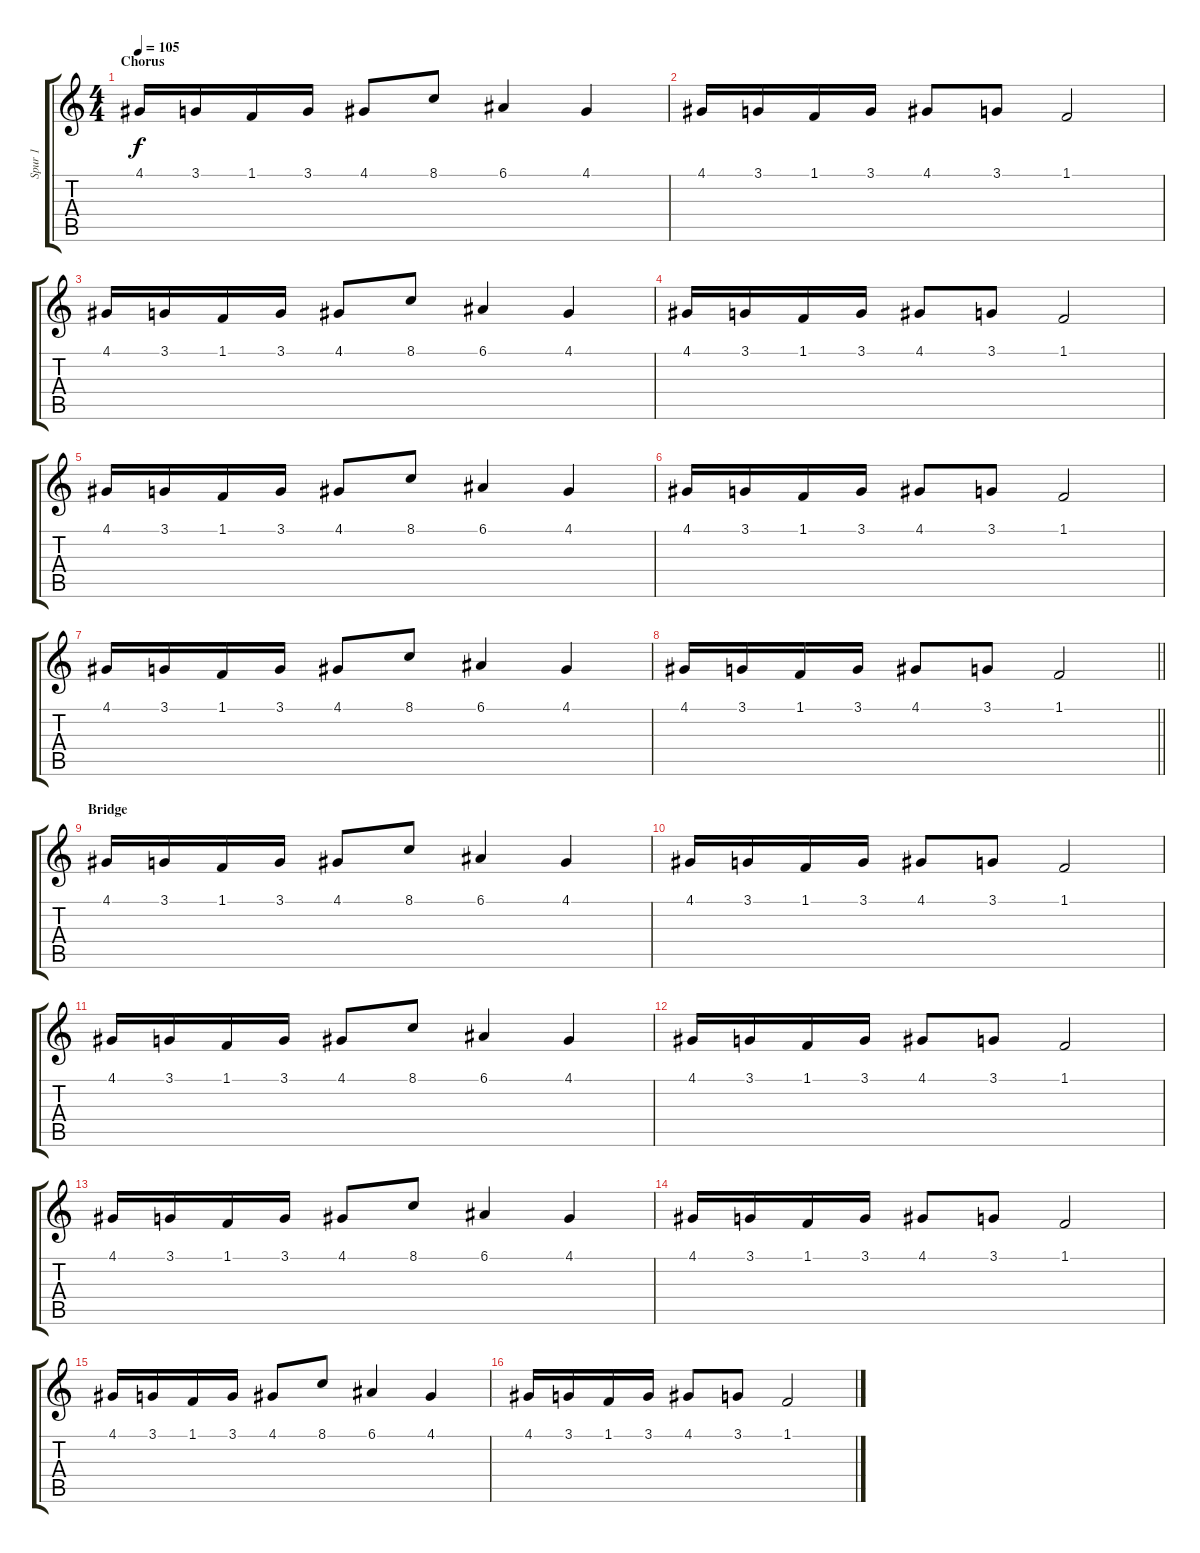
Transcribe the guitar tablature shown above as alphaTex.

\track ("Spur 1" "Spur 1") {instrument acousticgrandpiano}
\staff {score tabs}
\tuning (E4 B3 G3 D3 A2 E2) {hide}
\ts (4 4)
\section ("" "Chorus")
\tempo 105
\clef g2
\ks c
4.1.16{dy f} 3.1.16 1.1.16 3.1.16 4.1.8 8.1.8 6.1.4 4.1.4 |
4.1.16 3.1.16 1.1.16 3.1.16 4.1.8 3.1.8 1.1.2 |
4.1.16 3.1.16 1.1.16 3.1.16 4.1.8 8.1.8 6.1.4 4.1.4 |
4.1.16 3.1.16 1.1.16 3.1.16 4.1.8 3.1.8 1.1.2 |
4.1.16 3.1.16 1.1.16 3.1.16 4.1.8 8.1.8 6.1.4 4.1.4 |
4.1.16 3.1.16 1.1.16 3.1.16 4.1.8 3.1.8 1.1.2 |
4.1.16 3.1.16 1.1.16 3.1.16 4.1.8 8.1.8 6.1.4 4.1.4 |
\barLineRight lightlight
4.1.16 3.1.16 1.1.16 3.1.16 4.1.8 3.1.8 1.1.2 |
\section ("" "Bridge")
4.1.16 3.1.16 1.1.16 3.1.16 4.1.8 8.1.8 6.1.4 4.1.4 |
4.1.16 3.1.16 1.1.16 3.1.16 4.1.8 3.1.8 1.1.2 |
4.1.16 3.1.16 1.1.16 3.1.16 4.1.8 8.1.8 6.1.4 4.1.4 |
4.1.16 3.1.16 1.1.16 3.1.16 4.1.8 3.1.8 1.1.2 |
4.1.16 3.1.16 1.1.16 3.1.16 4.1.8 8.1.8 6.1.4 4.1.4 |
4.1.16 3.1.16 1.1.16 3.1.16 4.1.8 3.1.8 1.1.2 |
4.1.16 3.1.16 1.1.16 3.1.16 4.1.8 8.1.8 6.1.4 4.1.4 |
4.1.16 3.1.16 1.1.16 3.1.16 4.1.8 3.1.8 1.1.2
